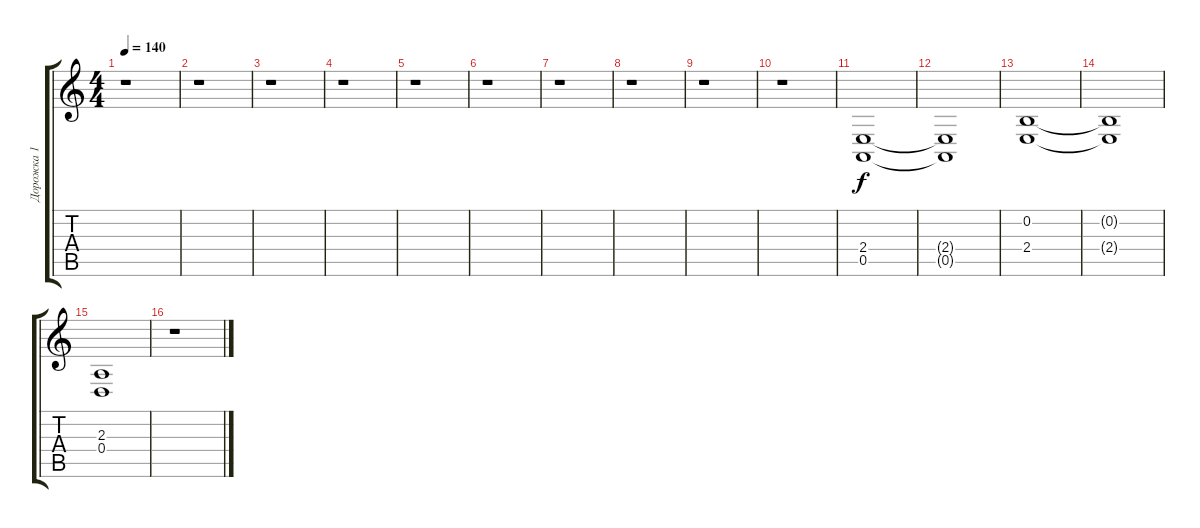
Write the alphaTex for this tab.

\track ("Дорожка 1" "Дорожка 1") {instrument acousticgrandpiano}
\staff {score tabs}
\tuning (E4 B3 G3 D3 A2 E2) {hide}
\ts (4 4)
\tempo 140
\clef g2
\ks c
r.1{dy f} |
r.1 |
r.1 |
r.1 |
r.1 |
r.1 |
r.1 |
r.1 |
r.1 |
r.1 |
(2.4 0.5).1 |
(2.4{t} 0.5{t}).1 |
(0.2 2.4).1 |
(0.2{t} 2.4{t}).1 |
(2.3 0.4).1 |
r.1
